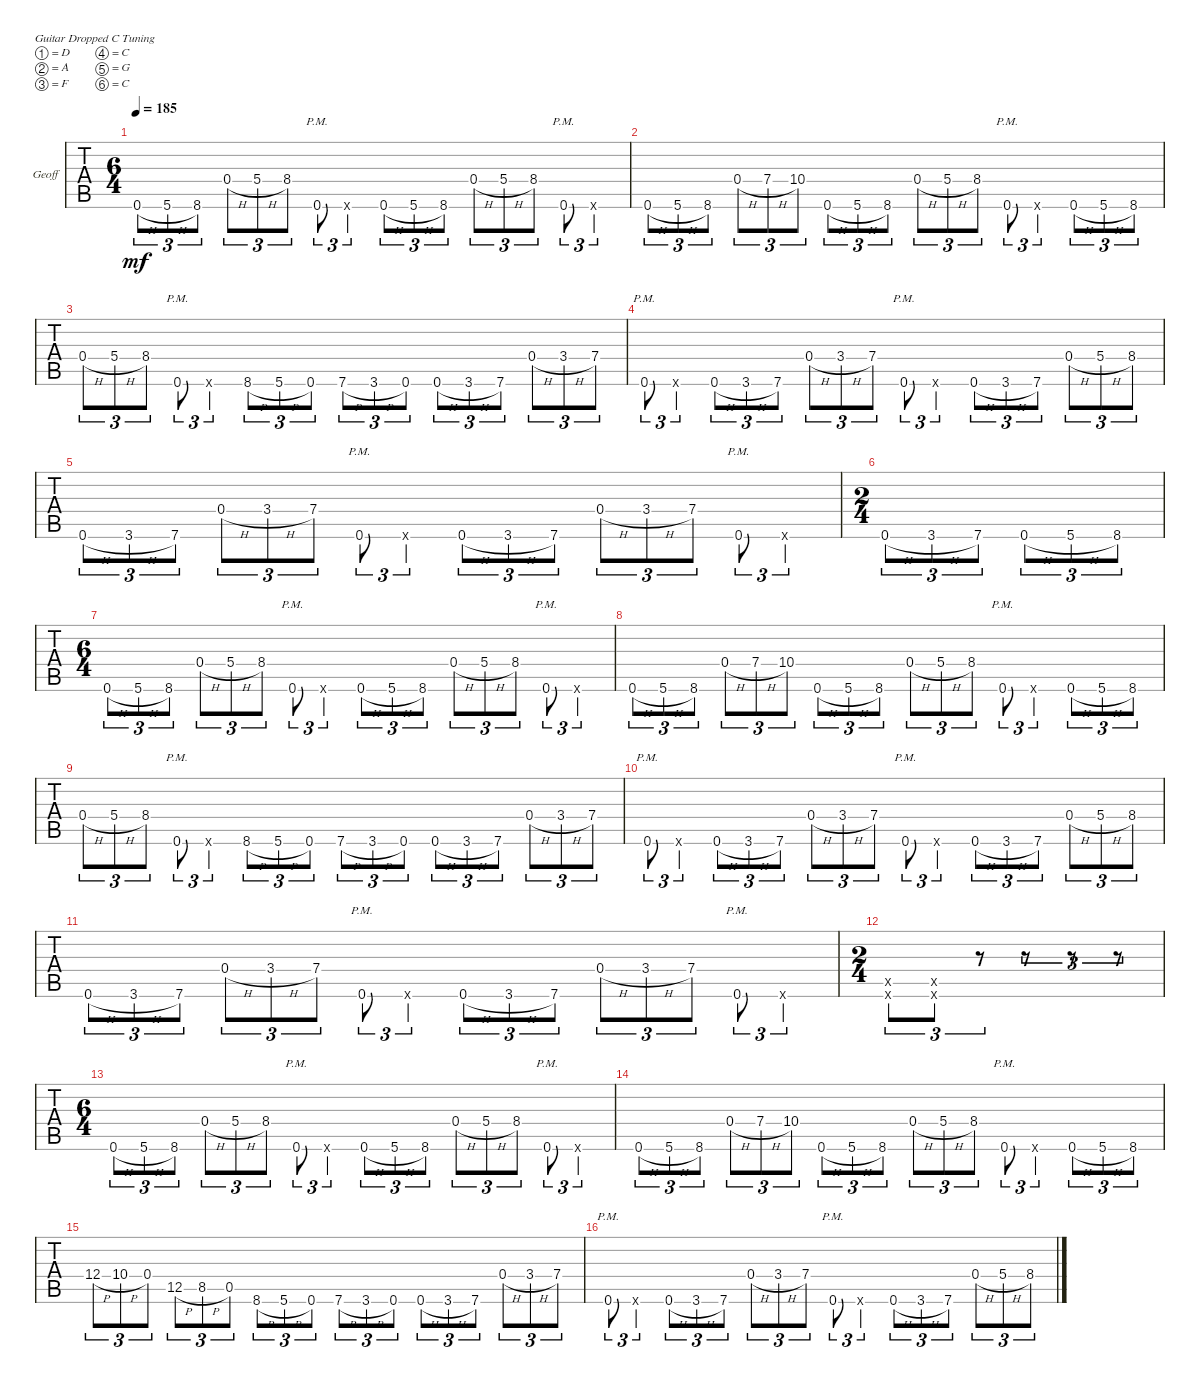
\defaultSystemsLayout 4
\bracketExtendMode groupsimilarinstruments
\firstSystemTrackNameOrientation horizontal
\otherSystemsTrackNameOrientation horizontal
\track ("Geofuck" "Geoff") {instrument distortionguitar}
\staff {tabs}
\tuning (D4 A3 F3 C3 G2 C2)
\ts (6 4)
\tempo 185
\clef g2
\ks c
0.6{h}.8{tu (3 2) dy mf instrument distortionguitar} 5.6{h}.8{tu (3 2)} 8.6.8{tu (3 2)} 0.4{h}.8{tu (3 2)} 5.4{h}.8{tu (3 2)} 8.4.8{tu (3 2)} 0.6{pm}.8{tu (3 2)} 0.6{x}.4{tu (3 2)} 0.6{h}.8{tu (3 2)} 5.6{h}.8{tu (3 2)} 8.6.8{tu (3 2)} 0.4{h}.8{tu (3 2)} 5.4{h}.8{tu (3 2)} 8.4.8{tu (3 2)} 0.6{pm}.8{tu (3 2)} 0.6{x}.4{tu (3 2)} |
0.6{h}.8{tu (3 2)} 5.6{h}.8{tu (3 2)} 8.6.8{tu (3 2)} 0.4{h}.8{tu (3 2)} 7.4{h}.8{tu (3 2)} 10.4.8{tu (3 2)} 0.6{h}.8{tu (3 2)} 5.6{h}.8{tu (3 2)} 8.6.8{tu (3 2)} 0.4{h}.8{tu (3 2)} 5.4{h}.8{tu (3 2)} 8.4.8{tu (3 2)} 0.6{pm}.8{tu (3 2)} 0.6{x}.4{tu (3 2)} 0.6{h}.8{tu (3 2)} 5.6{h}.8{tu (3 2)} 8.6.8{tu (3 2)} |
0.4{h}.8{tu (3 2)} 5.4{h}.8{tu (3 2)} 8.4.8{tu (3 2)} 0.6{pm}.8{tu (3 2)} 0.6{x}.4{tu (3 2)} 8.6{h}.8{tu (3 2)} 5.6{h}.8{tu (3 2)} 0.6.8{tu (3 2)} 7.6{h}.8{tu (3 2)} 3.6{h}.8{tu (3 2)} 0.6.8{tu (3 2)} 0.6{h}.8{tu (3 2)} 3.6{h}.8{tu (3 2)} 7.6.8{tu (3 2)} 0.4{h}.8{tu (3 2)} 3.4{h}.8{tu (3 2)} 7.4.8{tu (3 2)} |
0.6{pm}.8{tu (3 2)} 0.6{x}.4{tu (3 2)} 0.6{h}.8{tu (3 2)} 3.6{h}.8{tu (3 2)} 7.6.8{tu (3 2)} 0.4{h}.8{tu (3 2)} 3.4{h}.8{tu (3 2)} 7.4.8{tu (3 2)} 0.6{pm}.8{tu (3 2)} 0.6{x}.4{tu (3 2)} 0.6{h}.8{tu (3 2)} 3.6{h}.8{tu (3 2)} 7.6.8{tu (3 2)} 0.4{h}.8{tu (3 2)} 5.4{h}.8{tu (3 2)} 8.4.8{tu (3 2)} |
0.6{h}.8{tu (3 2)} 3.6{h}.8{tu (3 2)} 7.6.8{tu (3 2)} 0.4{h}.8{tu (3 2)} 3.4{h}.8{tu (3 2)} 7.4.8{tu (3 2)} 0.6{pm}.8{tu (3 2)} 0.6{x}.4{tu (3 2)} 0.6{h}.8{tu (3 2)} 3.6{h}.8{tu (3 2)} 7.6.8{tu (3 2)} 0.4{h}.8{tu (3 2)} 3.4{h}.8{tu (3 2)} 7.4.8{tu (3 2)} 0.6{pm}.8{tu (3 2)} 0.6{x}.4{tu (3 2)} |
\ts (2 4)
0.6{h}.8{tu (3 2)} 3.6{h}.8{tu (3 2)} 7.6.8{tu (3 2)} 0.6{h}.8{tu (3 2)} 5.6{h}.8{tu (3 2)} 8.6.8{tu (3 2)} |
\ts (6 4)
0.6{h}.8{tu (3 2)} 5.6{h}.8{tu (3 2)} 8.6.8{tu (3 2)} 0.4{h}.8{tu (3 2)} 5.4{h}.8{tu (3 2)} 8.4.8{tu (3 2)} 0.6{pm}.8{tu (3 2)} 0.6{x}.4{tu (3 2)} 0.6{h}.8{tu (3 2)} 5.6{h}.8{tu (3 2)} 8.6.8{tu (3 2)} 0.4{h}.8{tu (3 2)} 5.4{h}.8{tu (3 2)} 8.4.8{tu (3 2)} 0.6{pm}.8{tu (3 2)} 0.6{x}.4{tu (3 2)} |
0.6{h}.8{tu (3 2)} 5.6{h}.8{tu (3 2)} 8.6.8{tu (3 2)} 0.4{h}.8{tu (3 2)} 7.4{h}.8{tu (3 2)} 10.4.8{tu (3 2)} 0.6{h}.8{tu (3 2)} 5.6{h}.8{tu (3 2)} 8.6.8{tu (3 2)} 0.4{h}.8{tu (3 2)} 5.4{h}.8{tu (3 2)} 8.4.8{tu (3 2)} 0.6{pm}.8{tu (3 2)} 0.6{x}.4{tu (3 2)} 0.6{h}.8{tu (3 2)} 5.6{h}.8{tu (3 2)} 8.6.8{tu (3 2)} |
0.4{h}.8{tu (3 2)} 5.4{h}.8{tu (3 2)} 8.4.8{tu (3 2)} 0.6{pm}.8{tu (3 2)} 0.6{x}.4{tu (3 2)} 8.6{h}.8{tu (3 2)} 5.6{h}.8{tu (3 2)} 0.6.8{tu (3 2)} 7.6{h}.8{tu (3 2)} 3.6{h}.8{tu (3 2)} 0.6.8{tu (3 2)} 0.6{h}.8{tu (3 2)} 3.6{h}.8{tu (3 2)} 7.6.8{tu (3 2)} 0.4{h}.8{tu (3 2)} 3.4{h}.8{tu (3 2)} 7.4.8{tu (3 2)} |
0.6{pm}.8{tu (3 2)} 0.6{x}.4{tu (3 2)} 0.6{h}.8{tu (3 2)} 3.6{h}.8{tu (3 2)} 7.6.8{tu (3 2)} 0.4{h}.8{tu (3 2)} 3.4{h}.8{tu (3 2)} 7.4.8{tu (3 2)} 0.6{pm}.8{tu (3 2)} 0.6{x}.4{tu (3 2)} 0.6{h}.8{tu (3 2)} 3.6{h}.8{tu (3 2)} 7.6.8{tu (3 2)} 0.4{h}.8{tu (3 2)} 5.4{h}.8{tu (3 2)} 8.4.8{tu (3 2)} |
0.6{h}.8{tu (3 2)} 3.6{h}.8{tu (3 2)} 7.6.8{tu (3 2)} 0.4{h}.8{tu (3 2)} 3.4{h}.8{tu (3 2)} 7.4.8{tu (3 2)} 0.6{pm}.8{tu (3 2)} 0.6{x}.4{tu (3 2)} 0.6{h}.8{tu (3 2)} 3.6{h}.8{tu (3 2)} 7.6.8{tu (3 2)} 0.4{h}.8{tu (3 2)} 3.4{h}.8{tu (3 2)} 7.4.8{tu (3 2)} 0.6{pm}.8{tu (3 2)} 0.6{x}.4{tu (3 2)} |
\ts (2 4)
(0.5{x} 0.6{x}).8{tu (3 2)} (0.6{x} 0.5{x}).8{tu (3 2)} r.8{tu (3 2)} r.8{tu (3 2)} r.8{tu (3 2)} r.8{tu (3 2)} |
\ts (6 4)
0.6{h}.8{tu (3 2)} 5.6{h}.8{tu (3 2)} 8.6.8{tu (3 2)} 0.4{h}.8{tu (3 2)} 5.4{h}.8{tu (3 2)} 8.4.8{tu (3 2)} 0.6{pm}.8{tu (3 2)} 0.6{x}.4{tu (3 2)} 0.6{h}.8{tu (3 2)} 5.6{h}.8{tu (3 2)} 8.6.8{tu (3 2)} 0.4{h}.8{tu (3 2)} 5.4{h}.8{tu (3 2)} 8.4.8{tu (3 2)} 0.6{pm}.8{tu (3 2)} 0.6{x}.4{tu (3 2)} |
0.6{h}.8{tu (3 2)} 5.6{h}.8{tu (3 2)} 8.6.8{tu (3 2)} 0.4{h}.8{tu (3 2)} 7.4{h}.8{tu (3 2)} 10.4.8{tu (3 2)} 0.6{h}.8{tu (3 2)} 5.6{h}.8{tu (3 2)} 8.6.8{tu (3 2)} 0.4{h}.8{tu (3 2)} 5.4{h}.8{tu (3 2)} 8.4.8{tu (3 2)} 0.6{pm}.8{tu (3 2)} 0.6{x}.4{tu (3 2)} 0.6{h}.8{tu (3 2)} 5.6{h}.8{tu (3 2)} 8.6.8{tu (3 2)} |
12.4{h}.8{tu (3 2)} 10.4{h}.8{tu (3 2)} 0.4.8{tu (3 2)} 12.5{h}.8{tu (3 2)} 8.5{h}.8{tu (3 2)} 0.5.8{tu (3 2)} 8.6{h}.8{tu (3 2)} 5.6{h}.8{tu (3 2)} 0.6.8{tu (3 2)} 7.6{h}.8{tu (3 2)} 3.6{h}.8{tu (3 2)} 0.6.8{tu (3 2)} 0.6{h}.8{tu (3 2)} 3.6{h}.8{tu (3 2)} 7.6.8{tu (3 2)} 0.4{h}.8{tu (3 2)} 3.4{h}.8{tu (3 2)} 7.4.8{tu (3 2)} |
0.6{pm}.8{tu (3 2)} 0.6{x}.4{tu (3 2)} 0.6{h}.8{tu (3 2)} 3.6{h}.8{tu (3 2)} 7.6.8{tu (3 2)} 0.4{h}.8{tu (3 2)} 3.4{h}.8{tu (3 2)} 7.4.8{tu (3 2)} 0.6{pm}.8{tu (3 2)} 0.6{x}.4{tu (3 2)} 0.6{h}.8{tu (3 2)} 3.6{h}.8{tu (3 2)} 7.6.8{tu (3 2)} 0.4{h}.8{tu (3 2)} 5.4{h}.8{tu (3 2)} 8.4.8{tu (3 2)}
